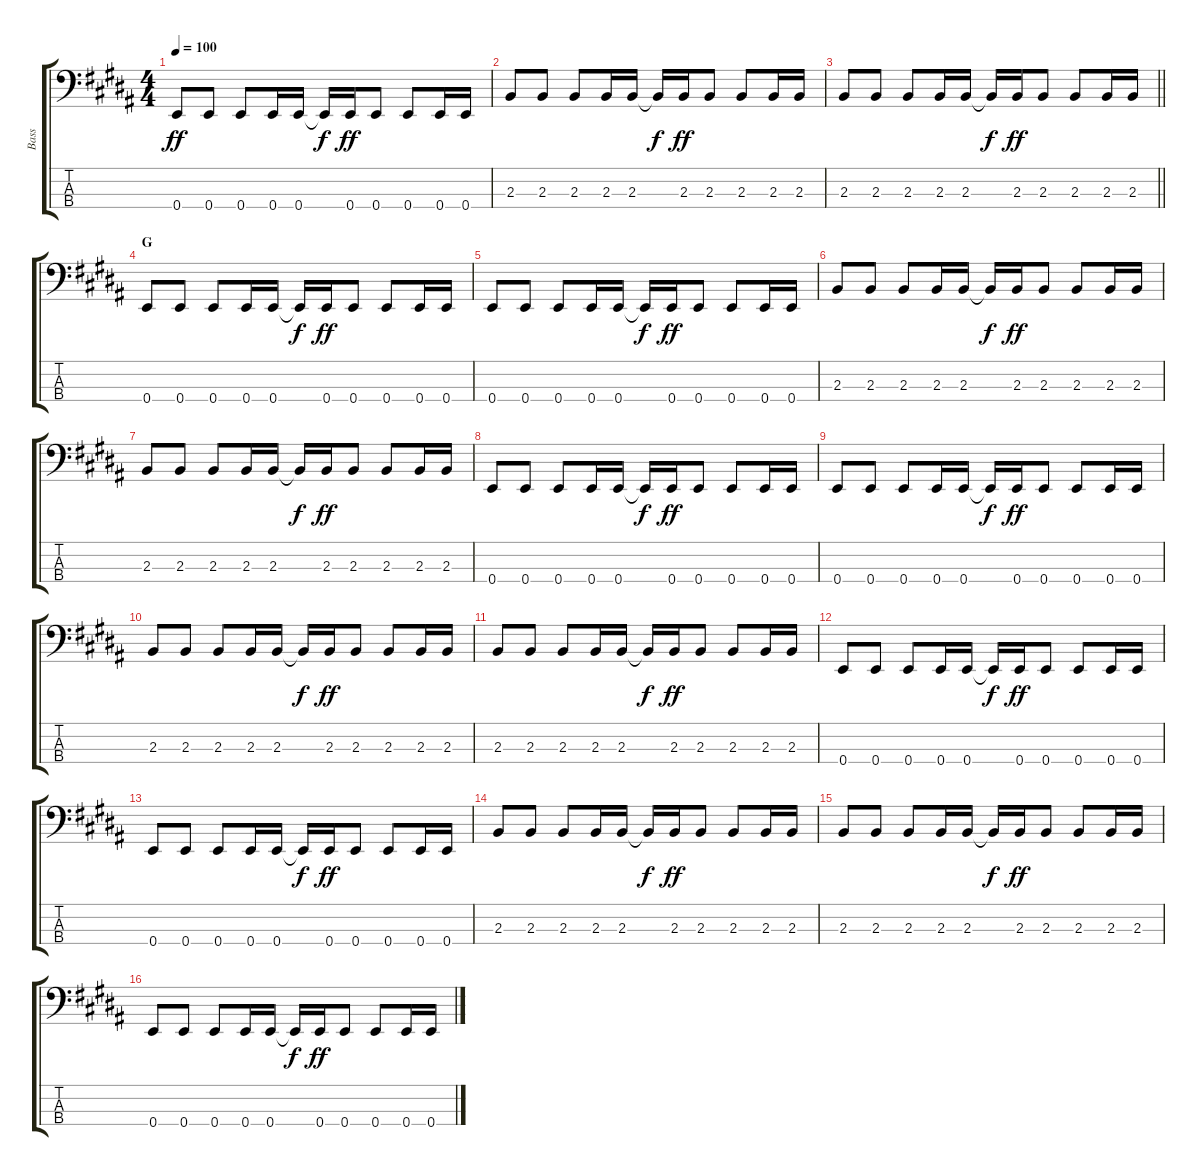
\track ("Bass" "Bass") {instrument electricbasspick}
\staff {score tabs}
\tuning (G2 D2 A1 E1) {hide}
\ts (4 4)
\tempo 100
\clef f4
\ks b
0.4.8{dy ff} 0.4.8 0.4.8 0.4.16 0.4.16 0.4{t}.16{dy f} 0.4.16{dy ff} 0.4.8 0.4.8 0.4.16 0.4.16 |
2.3.8 2.3.8 2.3.8 2.3.16 2.3.16 2.3{t}.16{dy f} 2.3.16{dy ff} 2.3.8 2.3.8 2.3.16 2.3.16 |
\barLineRight lightlight
2.3.8 2.3.8 2.3.8 2.3.16 2.3.16 2.3{t}.16{dy f} 2.3.16{dy ff} 2.3.8 2.3.8 2.3.16 2.3.16 |
\section ("" "G")
0.4.8 0.4.8 0.4.8 0.4.16 0.4.16 0.4{t}.16{dy f} 0.4.16{dy ff} 0.4.8 0.4.8 0.4.16 0.4.16 |
0.4.8 0.4.8 0.4.8 0.4.16 0.4.16 0.4{t}.16{dy f} 0.4.16{dy ff} 0.4.8 0.4.8 0.4.16 0.4.16 |
2.3.8 2.3.8 2.3.8 2.3.16 2.3.16 2.3{t}.16{dy f} 2.3.16{dy ff} 2.3.8 2.3.8 2.3.16 2.3.16 |
2.3.8 2.3.8 2.3.8 2.3.16 2.3.16 2.3{t}.16{dy f} 2.3.16{dy ff} 2.3.8 2.3.8 2.3.16 2.3.16 |
0.4.8 0.4.8 0.4.8 0.4.16 0.4.16 0.4{t}.16{dy f} 0.4.16{dy ff} 0.4.8 0.4.8 0.4.16 0.4.16 |
0.4.8 0.4.8 0.4.8 0.4.16 0.4.16 0.4{t}.16{dy f} 0.4.16{dy ff} 0.4.8 0.4.8 0.4.16 0.4.16 |
2.3.8 2.3.8 2.3.8 2.3.16 2.3.16 2.3{t}.16{dy f} 2.3.16{dy ff} 2.3.8 2.3.8 2.3.16 2.3.16 |
2.3.8 2.3.8 2.3.8 2.3.16 2.3.16 2.3{t}.16{dy f} 2.3.16{dy ff} 2.3.8 2.3.8 2.3.16 2.3.16 |
0.4.8 0.4.8 0.4.8 0.4.16 0.4.16 0.4{t}.16{dy f} 0.4.16{dy ff} 0.4.8 0.4.8 0.4.16 0.4.16 |
0.4.8 0.4.8 0.4.8 0.4.16 0.4.16 0.4{t}.16{dy f} 0.4.16{dy ff} 0.4.8 0.4.8 0.4.16 0.4.16 |
2.3.8 2.3.8 2.3.8 2.3.16 2.3.16 2.3{t}.16{dy f} 2.3.16{dy ff} 2.3.8 2.3.8 2.3.16 2.3.16 |
2.3.8 2.3.8 2.3.8 2.3.16 2.3.16 2.3{t}.16{dy f} 2.3.16{dy ff} 2.3.8 2.3.8 2.3.16 2.3.16 |
0.4.8 0.4.8 0.4.8 0.4.16 0.4.16 0.4{t}.16{dy f} 0.4.16{dy ff} 0.4.8 0.4.8 0.4.16 0.4.16
